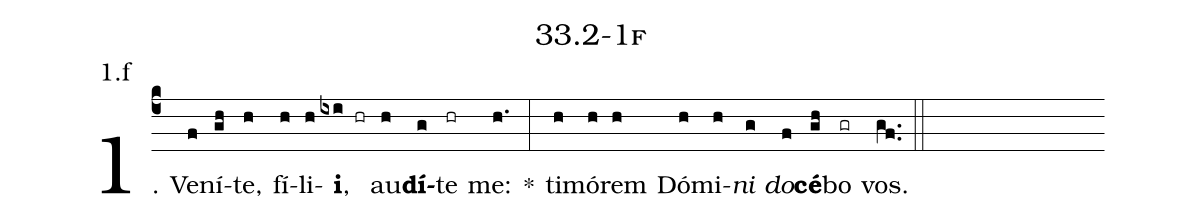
name: 33.2-1f;
annotation: 1.f;
%%
(c4)1. Ve(f)ní(gh)te,(h) fí(h)li(h)<b>i</b>,(ixi hr) au(h)<b>dí</b>(g)te(hr) me:(h.) *(:) ti(h)mó(h)rem(h) Dó(h)mi(h)<i>ni</i>(g) <i>do</i>(f)<b>cé</b>(gh)bo(gr) vos.(gf..) (::)
